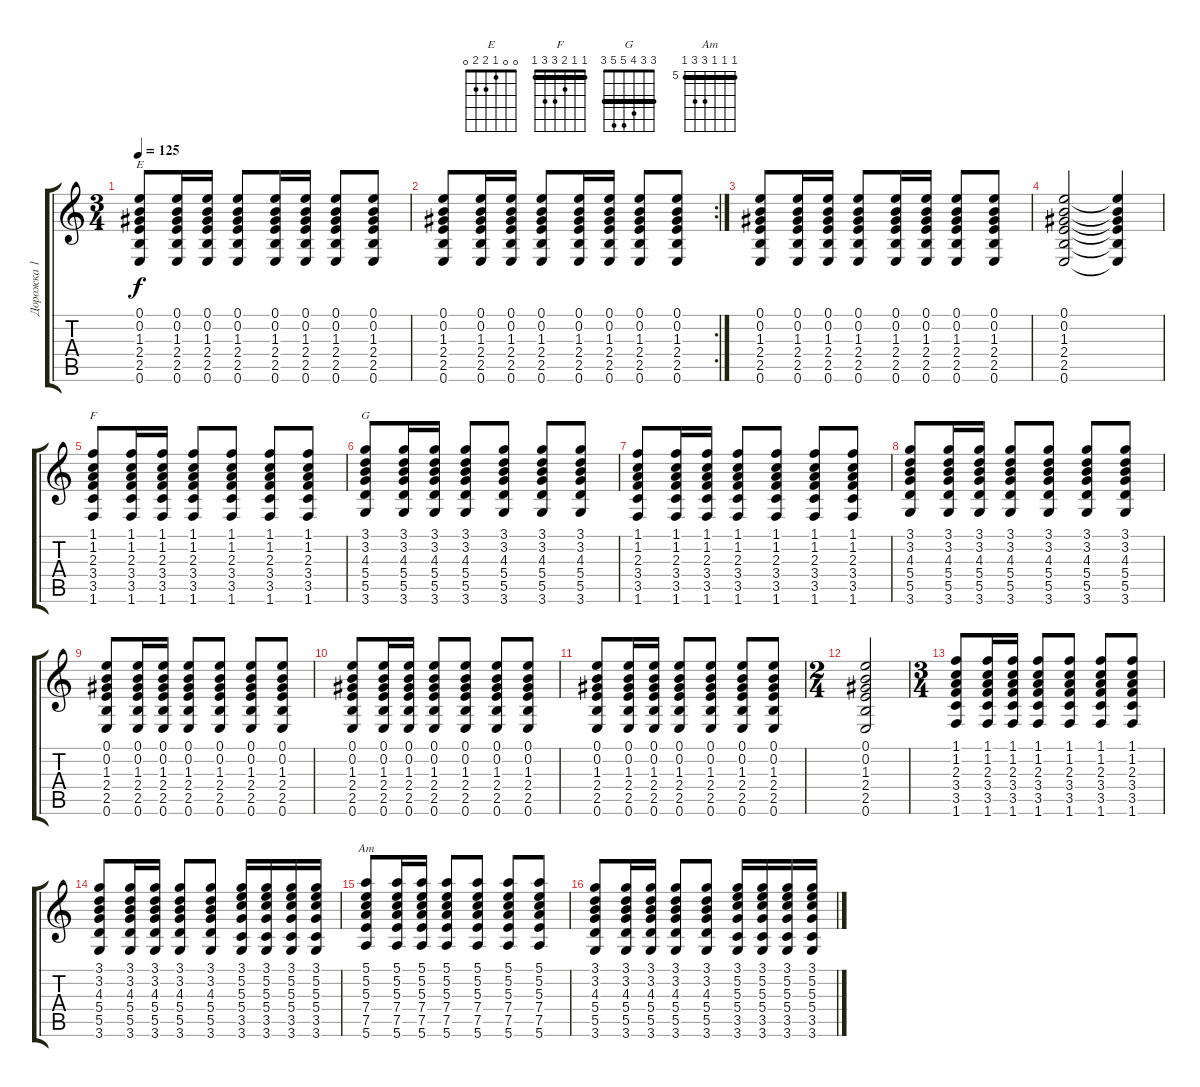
\track ("Дорожка 1" "Дорожка 1") {instrument acousticguitarnylon}
\staff {score tabs}
\tuning (E4 B3 G3 D3 A2 E2) {hide}
\chord ("E" 0 0 1 2 2 0)
\chord ("F" 1 1 2 3 3 1) {barre 1}
\chord ("G" 3 3 4 5 5 3) {barre 3}
\chord ("Am" 5 5 5 7 7 5) {firstfret 5 barre 5}
\ts (3 4)
\tempo 125
\clef g2
\ks c
(0.1 0.2 1.3 2.4 2.5 0.6).8{ch "E" dy f} (0.1 0.2 1.3 2.4 2.5 0.6).16 (0.1 0.2 1.3 2.4 2.5 0.6).16 (0.1 0.2 1.3 2.4 2.5 0.6).8 (0.1 0.2 1.3 2.4 2.5 0.6).16 (0.1 0.2 1.3 2.4 2.5 0.6).16 (0.1 0.2 1.3 2.4 2.5 0.6).8 (0.1 0.2 1.3 2.4 2.5 0.6).8 |
\rc 2
(0.1 0.2 1.3 2.4 2.5 0.6).8 (0.1 0.2 1.3 2.4 2.5 0.6).16 (0.1 0.2 1.3 2.4 2.5 0.6).16 (0.1 0.2 1.3 2.4 2.5 0.6).8 (0.1 0.2 1.3 2.4 2.5 0.6).16 (0.1 0.2 1.3 2.4 2.5 0.6).16 (0.1 0.2 1.3 2.4 2.5 0.6).8 (0.1 0.2 1.3 2.4 2.5 0.6).8 |
(0.1 0.2 1.3 2.4 2.5 0.6).8 (0.1 0.2 1.3 2.4 2.5 0.6).16 (0.1 0.2 1.3 2.4 2.5 0.6).16 (0.1 0.2 1.3 2.4 2.5 0.6).8 (0.1 0.2 1.3 2.4 2.5 0.6).16 (0.1 0.2 1.3 2.4 2.5 0.6).16 (0.1 0.2 1.3 2.4 2.5 0.6).8 (0.1 0.2 1.3 2.4 2.5 0.6).8 |
(0.1 0.2 1.3 2.4 2.5 0.6).2 (0.1{t} 0.2{t} 1.3{t} 2.4{t} 2.5{t} 0.6{t}).4 |
(1.1 1.2 2.3 3.4 3.5 1.6).8{ch "F" volume 9} (1.1 1.2 2.3 3.4 3.5 1.6).16 (1.1 1.2 2.3 3.4 3.5 1.6).16 (1.1 1.2 2.3 3.4 3.5 1.6).8 (1.1 1.2 2.3 3.4 3.5 1.6).8 (1.1 1.2 2.3 3.4 3.5 1.6).8 (1.1 1.2 2.3 3.4 3.5 1.6).8 |
(3.1 3.2 4.3 5.4 5.5 3.6).8{ch "G"} (3.1 3.2 4.3 5.4 5.5 3.6).16 (3.1 3.2 4.3 5.4 5.5 3.6).16 (3.1 3.2 4.3 5.4 5.5 3.6).8 (3.1 3.2 4.3 5.4 5.5 3.6).8 (3.1 3.2 4.3 5.4 5.5 3.6).8 (3.1 3.2 4.3 5.4 5.5 3.6).8 |
(1.1 1.2 2.3 3.4 3.5 1.6).8 (1.1 1.2 2.3 3.4 3.5 1.6).16 (1.1 1.2 2.3 3.4 3.5 1.6).16 (1.1 1.2 2.3 3.4 3.5 1.6).8 (1.1 1.2 2.3 3.4 3.5 1.6).8 (1.1 1.2 2.3 3.4 3.5 1.6).8 (1.1 1.2 2.3 3.4 3.5 1.6).8 |
(3.1 3.2 4.3 5.4 5.5 3.6).8 (3.1 3.2 4.3 5.4 5.5 3.6).16 (3.1 3.2 4.3 5.4 5.5 3.6).16 (3.1 3.2 4.3 5.4 5.5 3.6).8 (3.1 3.2 4.3 5.4 5.5 3.6).8 (3.1 3.2 4.3 5.4 5.5 3.6).8 (3.1 3.2 4.3 5.4 5.5 3.6).8 |
(0.1 0.2 1.3 2.4 2.5 0.6).8 (0.1 0.2 1.3 2.4 2.5 0.6).16 (0.1 0.2 1.3 2.4 2.5 0.6).16 (0.1 0.2 1.3 2.4 2.5 0.6).8 (0.1 0.2 1.3 2.4 2.5 0.6).8 (0.1 0.2 1.3 2.4 2.5 0.6).8 (0.1 0.2 1.3 2.4 2.5 0.6).8 |
(0.1 0.2 1.3 2.4 2.5 0.6).8 (0.1 0.2 1.3 2.4 2.5 0.6).16 (0.1 0.2 1.3 2.4 2.5 0.6).16 (0.1 0.2 1.3 2.4 2.5 0.6).8 (0.1 0.2 1.3 2.4 2.5 0.6).8 (0.1 0.2 1.3 2.4 2.5 0.6).8 (0.1 0.2 1.3 2.4 2.5 0.6).8 |
(0.1 0.2 1.3 2.4 2.5 0.6).8 (0.1 0.2 1.3 2.4 2.5 0.6).16 (0.1 0.2 1.3 2.4 2.5 0.6).16 (0.1 0.2 1.3 2.4 2.5 0.6).8 (0.1 0.2 1.3 2.4 2.5 0.6).8 (0.1 0.2 1.3 2.4 2.5 0.6).8 (0.1 0.2 1.3 2.4 2.5 0.6).8 |
\ts (2 4)
(0.1 0.2 1.3 2.4 2.5 0.6).2 |
\ts (3 4)
(1.1 1.2 2.3 3.4 3.5 1.6).8 (1.1 1.2 2.3 3.4 3.5 1.6).16 (1.1 1.2 2.3 3.4 3.5 1.6).16 (1.1 1.2 2.3 3.4 3.5 1.6).8 (1.1 1.2 2.3 3.4 3.5 1.6).8 (1.1 1.2 2.3 3.4 3.5 1.6).8 (1.1 1.2 2.3 3.4 3.5 1.6).8 |
(3.1 3.2 4.3 5.4 5.5 3.6).8 (3.1 3.2 4.3 5.4 5.5 3.6).16 (3.1 3.2 4.3 5.4 5.5 3.6).16 (3.1 3.2 4.3 5.4 5.5 3.6).8 (3.1 3.2 4.3 5.4 5.5 3.6).8 (3.1 5.2 5.3 5.4 3.5 3.6).16 (3.1 5.2 5.3 5.4 3.5 3.6).16 (3.1 5.2 5.3 5.4 3.5 3.6).16 (3.1 5.2 5.3 5.4 3.5 3.6).16 |
(5.1 5.2 5.3 7.4 7.5 5.6).8{ch "Am"} (5.1 5.2 5.3 7.4 7.5 5.6).16 (5.1 5.2 5.3 7.4 7.5 5.6).16 (5.1 5.2 5.3 7.4 7.5 5.6).8 (5.1 5.2 5.3 7.4 7.5 5.6).8 (5.1 5.2 5.3 7.4 7.5 5.6).8 (5.1 5.2 5.3 7.4 7.5 5.6).8 |
(3.1 3.2 4.3 5.4 5.5 3.6).8 (3.1 3.2 4.3 5.4 5.5 3.6).16 (3.1 3.2 4.3 5.4 5.5 3.6).16 (3.1 3.2 4.3 5.4 5.5 3.6).8 (3.1 3.2 4.3 5.4 5.5 3.6).8 (3.1 5.2 5.3 5.4 3.5 3.6).16 (3.1 5.2 5.3 5.4 3.5 3.6).16 (3.1 5.2 5.3 5.4 3.5 3.6).16 (3.1 5.2 5.3 5.4 3.5 3.6).16
